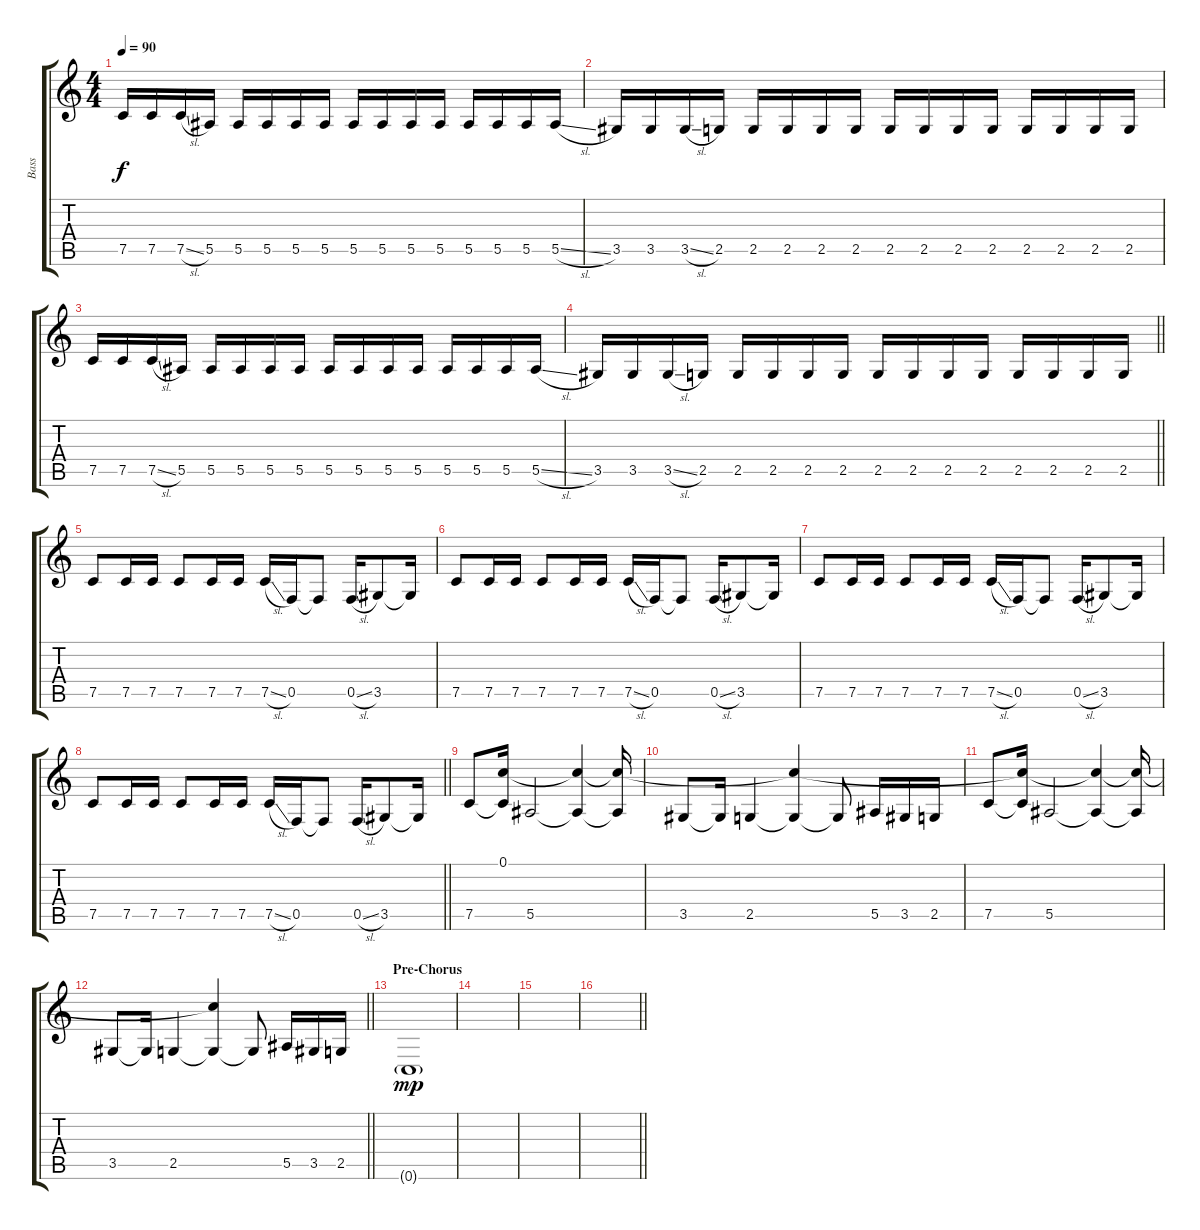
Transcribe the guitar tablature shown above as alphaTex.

\track ("Bass" "Bass") {instrument electricbassfinger}
\staff {score tabs}
\tuning (C4 G3 Eb3 Bb2 F2 C2) {hide}
\ts (4 4)
\tempo 90
\clef g2
\ks c
7.5.16{dy f} 7.5.16 7.5{sl}.16 5.5.16 5.5.16 5.5.16 5.5.16 5.5.16 5.5.16 5.5.16 5.5.16 5.5.16 5.5.16 5.5.16 5.5.16 5.5{sl}.16 |
3.5.16 3.5.16 3.5{sl}.16 2.5.16 2.5.16 2.5.16 2.5.16 2.5.16 2.5.16 2.5.16 2.5.16 2.5.16 2.5.16 2.5.16 2.5.16 2.5.16 |
7.5.16 7.5.16 7.5{sl}.16 5.5.16 5.5.16 5.5.16 5.5.16 5.5.16 5.5.16 5.5.16 5.5.16 5.5.16 5.5.16 5.5.16 5.5.16 5.5{sl}.16 |
\barLineRight lightlight
3.5.16 3.5.16 3.5{sl}.16 2.5.16 2.5.16 2.5.16 2.5.16 2.5.16 2.5.16 2.5.16 2.5.16 2.5.16 2.5.16 2.5.16 2.5.16 2.5.16 |
7.5.8 7.5.16 7.5.16 7.5.8 7.5.16 7.5.16 7.5{sl}.16 0.5.16 0.5{t}.8 0.5{sl}.16 3.5.8 3.5{t}.16 |
7.5.8 7.5.16 7.5.16 7.5.8 7.5.16 7.5.16 7.5{sl}.16 0.5.16 0.5{t}.8 0.5{sl}.16 3.5.8 3.5{t}.16 |
7.5.8 7.5.16 7.5.16 7.5.8 7.5.16 7.5.16 7.5{sl}.16 0.5.16 0.5{t}.8 0.5{sl}.16 3.5.8 3.5{t}.16 |
\barLineRight lightlight
7.5.8 7.5.16 7.5.16 7.5.8 7.5.16 7.5.16 7.5{sl}.16 0.5.16 0.5{t}.8 0.5{sl}.16 3.5.8 3.5{t}.16 |
7.5.8 (0.1 7.5{t}).16 5.5.2 (0.1{t} 5.5{t}).4 (0.1{t} 5.5{t}).16 |
3.5.8 3.5{t}.16 2.5.4 (0.1{t} 2.5{t}).4 2.5{t}.8 5.5.16 3.5.16 2.5.16 |
7.5.8 (0.1{t} 7.5{t}).16 5.5.2 (0.1{t} 5.5{t}).4 (0.1{t} 5.5{t}).16 |
\barLineRight lightlight
3.5.8 3.5{t}.16 2.5.4 (0.1{t} 2.5{t}).4 2.5{t}.8 5.5.16 3.5.16 2.5.16 |
\section ("" "Pre-Chorus")
0.6{g}.1{dy mp} |
|
|
\barLineRight lightlight
